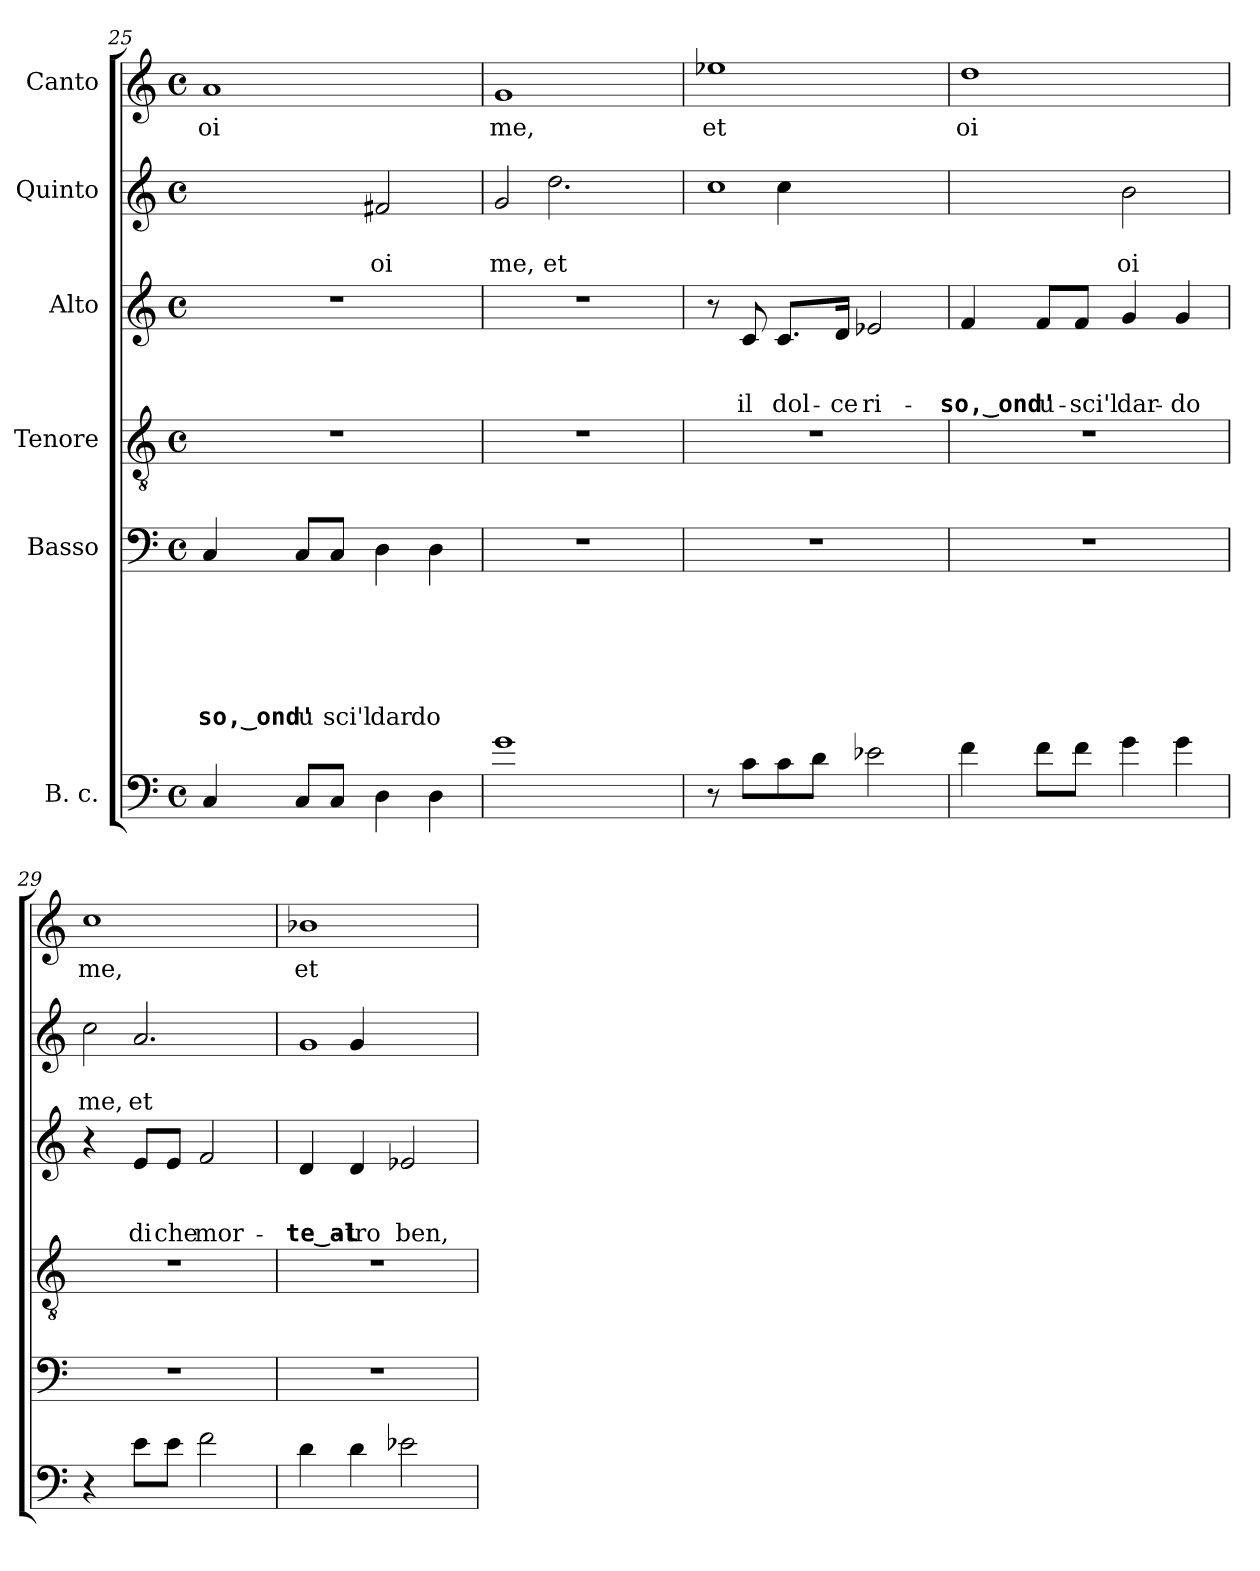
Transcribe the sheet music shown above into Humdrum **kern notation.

**kern	**kern	**text	**text	**text	**text	**text	**text	**kern	**kern	**text	**text	**text	**kern	**text	**text	**kern	**text
*part6	*part5	*part5	*part5	*part5	*part5	*part5	*part5	*part4	*part3	*part3	*part3	*part3	*part2	*part2	*part2	*part1	*part1
*staff6	*staff5	*staff5	*staff5	*staff5	*staff5	*staff5	*staff5	*staff4	*staff3	*staff3	*staff3	*staff3	*staff2	*staff2	*staff2	*staff1	*staff1
*I"B. c.	*I"Basso	*	*	*	*	*	*	*I"Tenore	*I"Alto	*	*	*	*I"Quinto	*	*	*I"Canto	*
*clefF4	*clefF4	*	*	*	*	*	*	*clefGv2	*clefG2	*	*	*	*clefG2	*	*	*clefG2	*
*k[]	*k[]	*	*	*	*	*	*	*k[]	*k[]	*	*	*	*k[]	*	*	*k[]	*
*C:	*C:	*	*	*	*	*	*	*C:	*C:	*	*	*	*C:	*	*	*C:	*
*M4/4	*M4/4	*	*	*	*	*	*	*M4/4	*M4/4	*	*	*	*M4/4	*	*	*M4/4	*
*met(c)	*met(c)	*	*	*	*	*	*	*met(c)	*met(c)	*	*	*	*met(c)	*	*	*met(c)	*
=25	=25	=25	=25	=25	=25	=25	=25	=25	=25	=25	=25	=25	=25	=25	=25	=25	=25
!	!	!	!	!	!	!	!LO:LY:b	!	!	!	!	!	!	!	!	!	!LO:LY:b
4C/	4C/	.	.	.	.	.	so,‿ond'	1r	1r	.	.	.	2ryy	.	.	1a	oi
!	!	!	!	!	!	!	!LO:LY:b	!	!	!	!	!	!	!	!	!	!
8C/L	8C/L	.	.	.	.	.	u	.	.	.	.	.	.	.	.	.	.
!	!	!	!	!	!	!	!LO:LY:b	!	!	!	!	!	!	!	!	!	!
8C/J	8C/J	.	.	.	.	.	sci'l	.	.	.	.	.	.	.	.	.	.
!	!	!	!	!	!	!	!LO:LY:b	!	!	!	!	!	!	!	!LO:LY:b	!	!
4D\	4D\	.	.	.	.	.	dar	.	.	.	.	.	2f#X/	.	oi	.	.
!	!	!	!	!	!	!	!LO:LY:b	!	!	!	!	!	!	!	!	!	!
4D\	4D\	.	.	.	.	.	do-	.	.	.	.	.	.	.	.	.	.
=26	=26	=26	=26	=26	=26	=26	=26	=26	=26	=26	=26	=26	=26	=26	=26	=26	=26
!	!	!	!	!	!	!	!	!	!	!	!	!	!	!	!LO:LY:b	!	!LO:LY:b
*	*	*	*	*	*	*	*	*	*	*	*	*	*^	*	*	*	*
1g	1r	.	.	.	.	.	.	1r	1r	.	.	.	2g/	4ryy	.	me,	1g	me,
!	!	!	!	!	!	!	!	!	!	!	!	!	!	!	!	!LO:LY:b	!	!
.	.	.	.	.	.	.	.	.	.	.	.	.	.	2.dd\	.	et	.	.
.	.	.	.	.	.	.	.	.	.	.	.	.	2ryy	.	.	.	.	.
=27	=27	=27	=27	=27	=27	=27	=27	=27	=27	=27	=27	=27	=27	=27	=27	=27	=27	=27
!	!	!	!	!	!	!	!	!	!	!	!	!	!	!	!	!	!	!LO:LY:b
8r	1r	.	.	.	.	.	.	1r	8r	.	.	.	4ryy	1cc	.	.	1ee-X	et
!	!	!	!	!	!	!	!	!	!	!	!	!LO:LY:b	!	!	!	!	!	!
8c\L	.	.	.	.	.	.	.	.	8c/	.	.	il	.	.	.	.	.	.
!	!	!	!	!	!	!	!	!	!	!	!	!LO:LY:b	!	!	!	!	!	!
8c\	.	.	.	.	.	.	.	.	8.c/L	.	.	dol-	4cc\	.	.	.	.	.
8d\J	.	.	.	.	.	.	.	.	.	.	.	.	.	.	.	.	.	.
!	!	!	!	!	!	!	!	!	!	!	!	!LO:LY:b	!	!	!	!	!	!
.	.	.	.	.	.	.	.	.	16d/Jk	.	.	-ce	.	.	.	.	.	.
!	!	!	!	!	!	!	!	!	!	!	!	!LO:LY:b	!	!	!	!	!	!
2e-X\	.	.	.	.	.	.	.	.	2e-X/	.	.	ri-	2ryy	.	.	.	.	.
*	*	*	*	*	*	*	*	*	*	*	*	*	*v	*v	*	*	*	*
=28	=28	=28	=28	=28	=28	=28	=28	=28	=28	=28	=28	=28	=28	=28	=28	=28	=28
!	!	!	!	!	!	!	!	!	!	!	!	!LO:LY:b	!	!	!	!	!LO:LY:b
4f\	1r	.	.	.	.	.	.	1r	4f/	.	.	-so,‿ond'	2ryy	.	.	1dd	oi
!	!	!	!	!	!	!	!	!	!	!	!	!LO:LY:b	!	!	!	!	!
8f\L	.	.	.	.	.	.	.	.	8f/L	.	.	u-	.	.	.	.	.
!	!	!	!	!	!	!	!	!	!	!	!	!LO:LY:b	!	!	!	!	!
8f\J	.	.	.	.	.	.	.	.	8f/J	.	.	-sci'l	.	.	.	.	.
!	!	!	!	!	!	!	!	!	!	!	!	!LO:LY:b	!	!	!LO:LY:b	!	!
4g\	.	.	.	.	.	.	.	.	4g/	.	.	dar-	2b\	.	oi	.	.
!	!	!	!	!	!	!	!	!	!	!	!	!LO:LY:b	!	!	!	!	!
4g\	.	.	.	.	.	.	.	.	4g/	.	.	-do	.	.	.	.	.
!!LO:LB:g=z
=29	=29	=29	=29	=29	=29	=29	=29	=29	=29	=29	=29	=29	=29	=29	=29	=29	=29
!	!	!	!	!	!	!	!	!	!	!	!	!	!	!	!LO:LY:b	!	!LO:LY:b
*	*	*	*	*	*	*	*	*	*	*	*	*	*^	*	*	*	*
4r	1r	.	.	.	.	.	.	1r	4r	.	.	.	2cc\	4ryy	.	me,	1cc	me,
!	!	!	!	!	!	!	!	!	!	!	!	!LO:LY:b	!	!	!	!LO:LY:b	!	!
8e\L	.	.	.	.	.	.	.	.	8e/L	.	.	di	.	2.a/	.	et	.	.
!	!	!	!	!	!	!	!	!	!	!	!	!LO:LY:b	!	!	!	!	!	!
8e\J	.	.	.	.	.	.	.	.	8e/J	.	.	che	.	.	.	.	.	.
!	!	!	!	!	!	!	!	!	!	!	!	!LO:LY:b	!	!	!	!	!	!
2f\	.	.	.	.	.	.	.	.	2f/	.	.	mor-	2ryy	.	.	.	.	.
=30	=30	=30	=30	=30	=30	=30	=30	=30	=30	=30	=30	=30	=30	=30	=30	=30	=30	=30
!	!	!	!	!	!	!	!	!	!	!	!	!LO:LY:b	!	!	!	!	!	!LO:LY:b
4d\	1r	.	.	.	.	.	.	1r	4d/	.	.	-te‿al-	4ryy	1g	.	.	1b-X	et
!	!	!	!	!	!	!	!	!	!	!	!	!LO:LY:b	!	!	!	!	!	!
4d\	.	.	.	.	.	.	.	.	4d/	.	.	-tro	4g/	.	.	.	.	.
!	!	!	!	!	!	!	!	!	!	!	!	!LO:LY:b	!	!	!	!	!	!
2e-X\	.	.	.	.	.	.	.	.	2e-X/	.	.	ben,	2ryy	.	.	.	.	.
*	*	*	*	*	*	*	*	*	*	*	*	*	*v	*v	*	*	*	*
=	=	=	=	=	=	=	=	=	=	=	=	=	=	=	=	=	=
*-	*-	*-	*-	*-	*-	*-	*-	*-	*-	*-	*-	*-	*-	*-	*-	*-	*-
